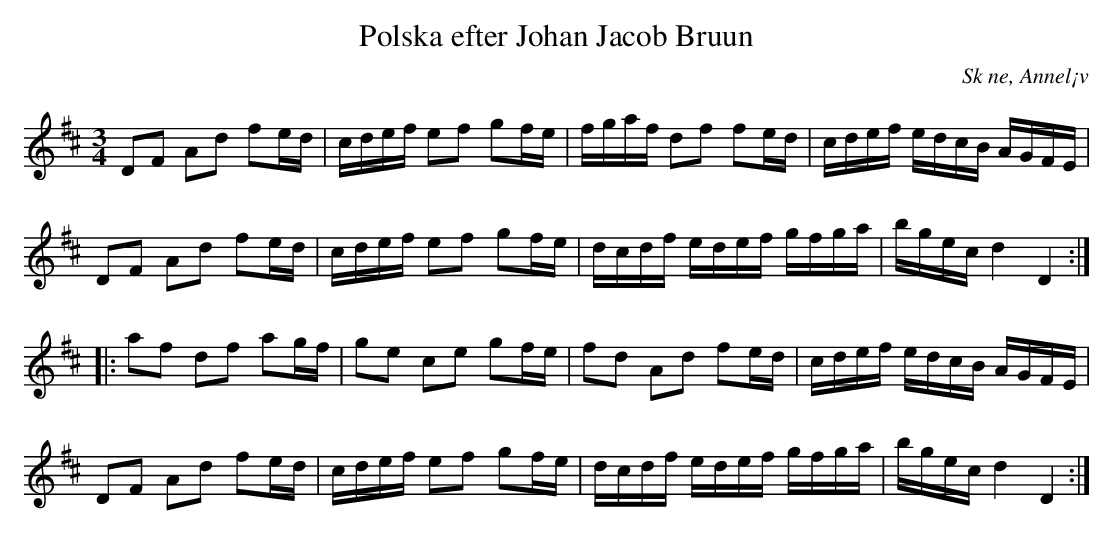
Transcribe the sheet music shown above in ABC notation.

X:1
T:Polska efter Johan Jacob Bruun
O:Sk ne, Annel¡v
M:3/4
L:1/16
K:D
D2F2 A2d2 f2ed | cdef e2f2 g2fe | fgaf d2f2 f2ed | cdef edcB AGFE |
D2F2 A2d2 f2ed | cdef e2f2 g2fe | dcdf edef gfga | bgec d4 D4 ::
a2f2 d2f2 a2gf | g2e2 c2e2 g2fe | f2d2 A2d2 f2ed | cdef edcB AGFE |
D2F2 A2d2 f2ed | cdef e2f2 g2fe | dcdf edef gfga | bgec d4 D4 :|
